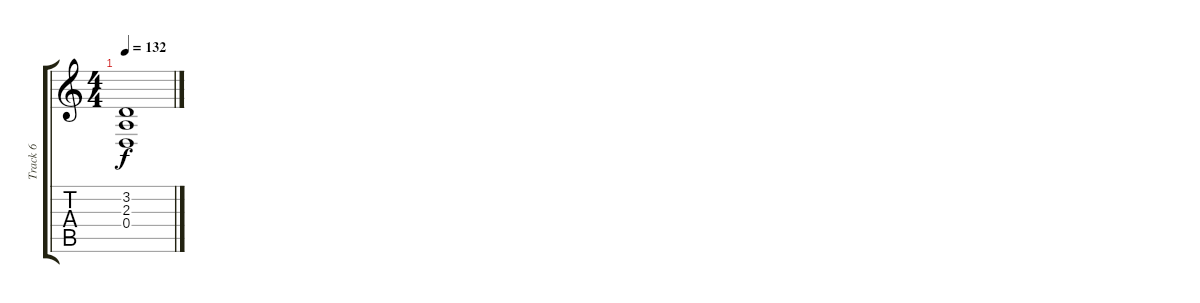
\track ("Track 6" "Track 6") {instrument taikodrum}
\staff {score tabs}
\tuning (E4 B3 G3 D3 A2 E2) {hide}
\ts (4 4)
\tempo 132
\clef g2
\ks c
(3.2 2.3 0.4).1{dy f}
